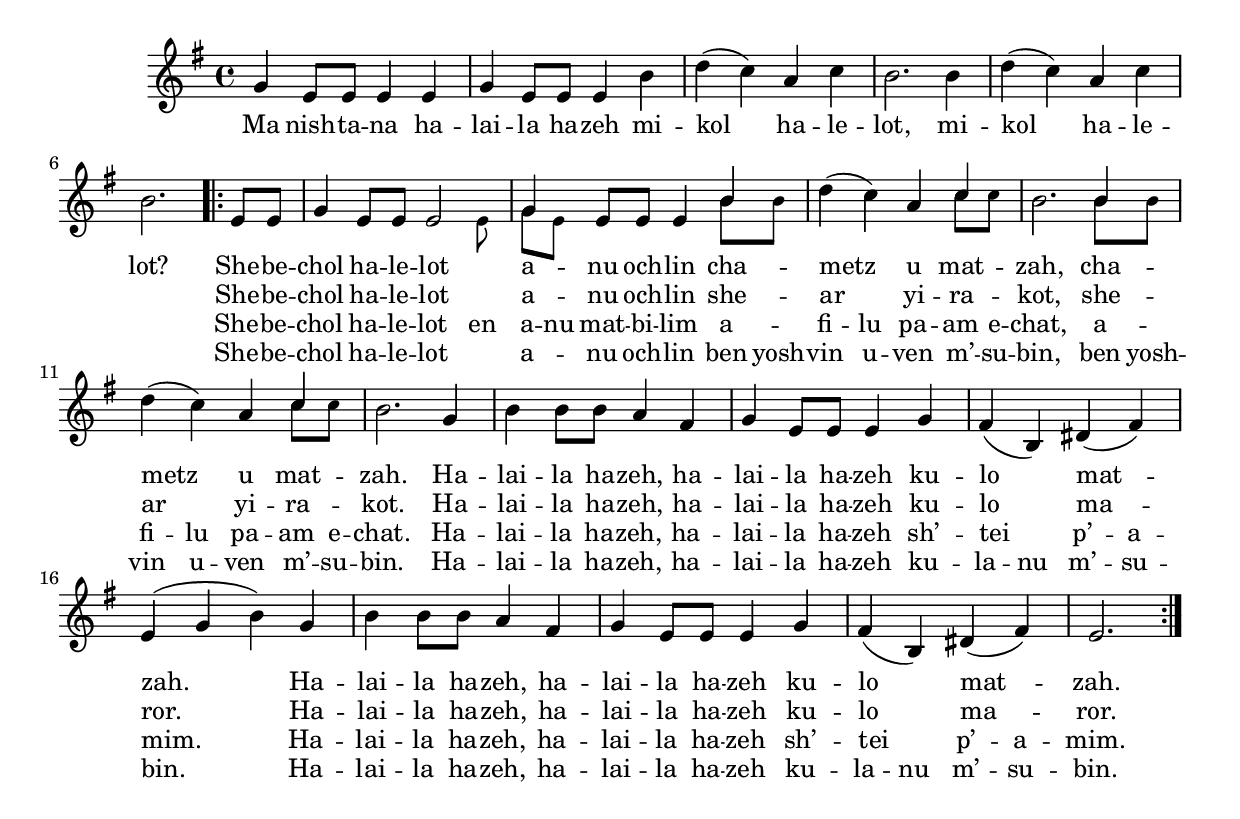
\version "2.13.50"

\include "defs.ly"

\score {
  <<
    \new Voice = "intro" {
      \override Score.NoteColumn #'ignore-collision = ##t
      \relative {
        \key g \major
      | g'4 e8 e e4 e
      | g4 e8 e e4 b'
      | d4( c) a c
      | b2. b4
      | d4( c) a c
      | b2.
        <<
          \new Voice = "verse" {
	    \repeat volta 4 {
              e,8 e
	    | g4 e8 e e2
	    | g4 e8 e e4 \stemUp b' \stemNeutral
    	    | d4( c) a \stemUp c \stemNeutral
    	    | b2. \stemUp b4 \stemNeutral
    	    | d4( c) a \stemUp c \stemNeutral
    	    | b2. g4
    	    | b4 b8 b a4 fis4
    	    | g4 e8 e e4 g4
    	    | fis4( b,) dis( fis)
    	    | e4( g b) g
    	    | b4 b8 b a4 fis4
    	    | g4 e8 e e4 g4
    	    | fis4( b,) dis( fis)
    	    | e2.
	    }
      	  }
	  \new Voice = "verse3" {
	    \voiceTwo
	    \hideNotes
	    \set fontSize = #-1.5
	    \override Slur #'transparent = ##t
	    e8 e
	  | g4 e8 e e4. \unHideNotes e8
	  | g8[ e] \hideNotes e e e4 b'
    	  | d4 c a \unHideNotes c8 c8 \hideNotes
    	  | b2. b4
    	  | d4 c a \unHideNotes c8 c8 \hideNotes
    	  | b2. g4
    	  | b4 b8 b a4 fis4
    	  | g4 e8 e e4 g4
    	  | fis4( b,) dis fis
    	  | e4( g b) g
    	  | b4 b8 b a4 fis4
    	  | g4 e8 e e4 g4
    	  | fis4( b,) dis fis
    	  | e2.
	  }
	  \new Voice = "verse4" {
	    \hideNotes
	    \voiceTwo
	    \set fontSize = #-1.5
	    \override Slur #'transparent = ##t
	    e8 e
	  | g4 e8 e e2
	  | g4 e8 e e4 \unHideNotes b'8 b \hideNotes
    	  | d4 c a c8 c8
    	  | b2. \unHideNotes b8 b \hideNotes
    	  | d4 c a c8 c8
    	  | b2. g4
    	  | b4 b8 b a4 fis4
    	  | g4 e8 e e4 g4
    	  | fis4 b, dis fis
    	  | e4( g b) g
    	  | b4 b8 b a4 fis4
    	  | g4 e8 e e4 g4
    	  | fis4 b, dis fis
    	  | e2.
	  }
	>>
      }
    }

    \new Lyrics = "lyrics" \lyricsto "intro" {
      Ma nish -- ta -- na
      ha -- lai -- la ha -- zeh
      mi -- kol ha -- le -- lot,
      mi -- kol ha -- le -- lot?
    }
    \context Lyrics = "lyrics" \lyricsto "verse" {
      She -- be -- chol ha -- le -- lot
      a -- nu och -- lin
      cha -- metz u mat -- zah,
      cha -- metz u mat -- zah.
      Ha -- lai -- la ha -- zeh,
      ha -- lai -- la ha -- zeh
      ku -- lo__ mat -- zah.__
      Ha -- lai -- la ha -- zeh,
      ha -- lai -- la ha -- zeh
      ku -- lo mat -- zah.
    }
    \new Lyrics \lyricsto "verse" {
      She -- be -- chol ha -- le -- lot
      a -- nu och -- lin
      she -- ar__ yi -- ra -- kot,
      she -- ar__ yi -- ra -- kot.
      Ha -- lai -- la ha -- zeh,
      ha -- lai -- la ha -- zeh
      ku -- lo__ ma -- ror.__
      Ha -- lai -- la ha -- zeh,
      ha -- lai -- la ha -- zeh
      ku -- lo__ ma -- ror.
    }
    \new Lyrics \lyricsto "verse3" {
      She -- be -- chol ha -- le -- lot
      en a -- nu mat -- bi -- lim
      a -- fi -- lu  pa -- am e -- chat,
      a -- fi -- lu  pa -- am e -- chat.
      Ha -- lai -- la ha -- zeh,
      ha -- lai -- la ha -- zeh
      sh’ -- tei__ p’ -- a -- mim.__
      Ha -- lai -- la ha -- zeh,
      ha -- lai -- la ha -- zeh
      sh’ -- tei__ p’ -- a -- mim.
    }
    \new Lyrics \lyricsto "verse4" {
      She -- be -- chol ha -- le -- lot
      a -- nu och -- lin
      ben yosh -- vin u -- ven m’ -- su -- bin,
      ben yosh -- vin u -- ven m’ -- su -- bin.
      Ha -- lai -- la ha -- zeh,
      ha -- lai -- la ha -- zeh
      ku -- la -- nu m’ -- su -- bin.__
      Ha -- lai -- la ha -- zeh,
      ha -- lai -- la ha -- zeh
      ku -- la -- nu m’ -- su -- bin.
    }
  >>

  \header { title = "Ma nishtana" }
}
